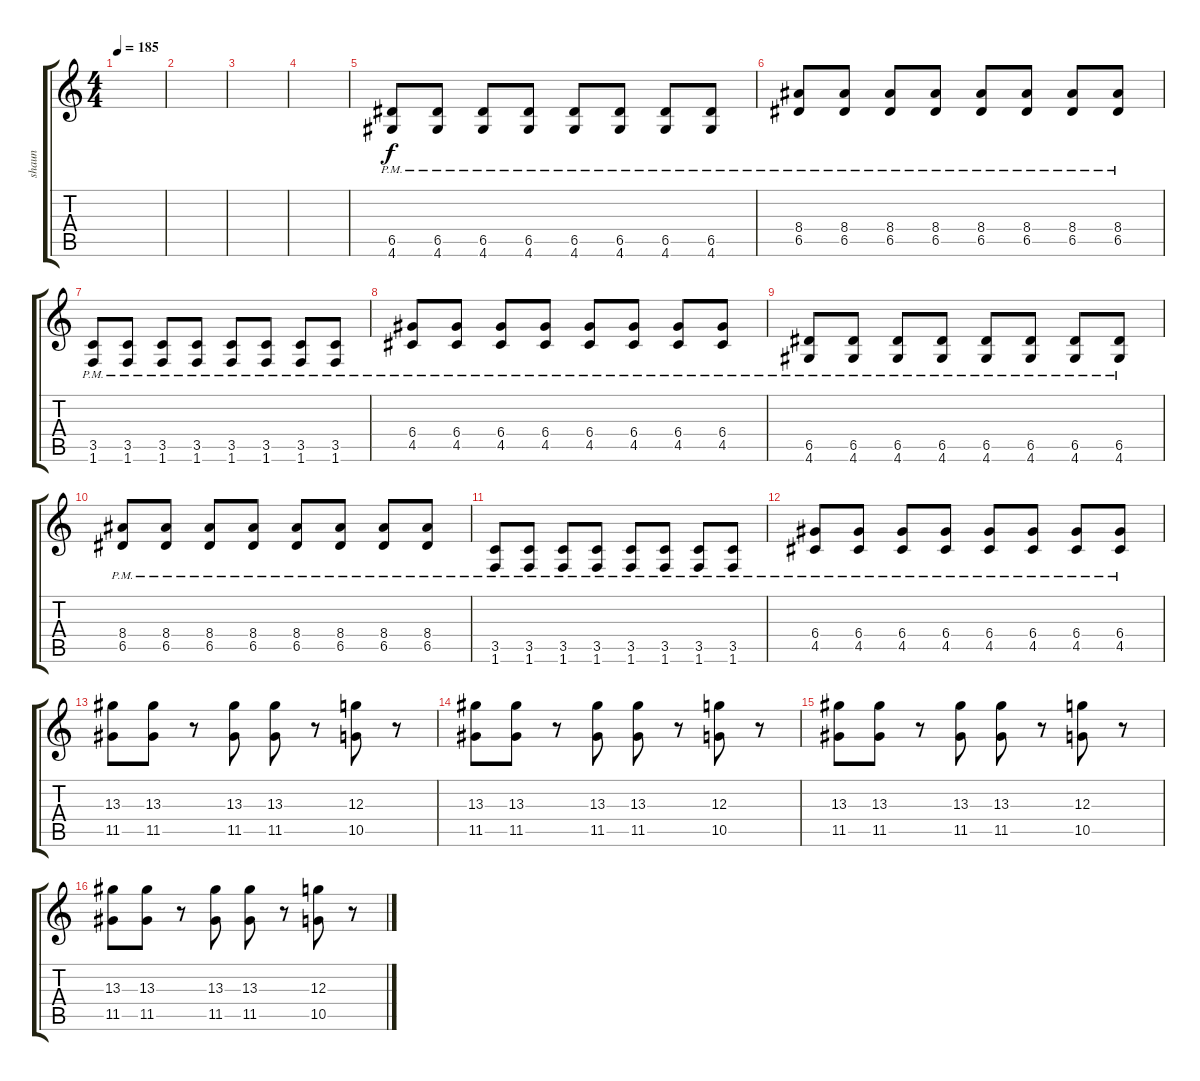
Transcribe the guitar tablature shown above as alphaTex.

\track ("shaun" "shaun") {instrument distortionguitar}
\staff {score tabs}
\tuning (E4 B3 G3 D3 A2 E2) {hide}
\ts (4 4)
\tempo 185
\clef g2
\ks c
|
|
|
|
(6.5{pm} 4.6{pm}).8 (6.5{pm} 4.6{pm}).8 (6.5{pm} 4.6{pm}).8 (6.5{pm} 4.6{pm}).8 (6.5{pm} 4.6{pm}).8 (6.5{pm} 4.6{pm}).8 (6.5{pm} 4.6{pm}).8 (6.5{pm} 4.6{pm}).8 |
(8.4{pm} 6.5{pm}).8 (8.4{pm} 6.5{pm}).8 (8.4{pm} 6.5{pm}).8 (8.4{pm} 6.5{pm}).8 (8.4{pm} 6.5{pm}).8 (8.4{pm} 6.5{pm}).8 (8.4{pm} 6.5{pm}).8 (8.4{pm} 6.5{pm}).8 |
(3.5{pm} 1.6{pm}).8 (3.5{pm} 1.6{pm}).8 (3.5{pm} 1.6{pm}).8 (3.5{pm} 1.6{pm}).8 (3.5{pm} 1.6{pm}).8 (3.5{pm} 1.6{pm}).8 (3.5{pm} 1.6{pm}).8 (3.5{pm} 1.6{pm}).8 |
(6.4{pm} 4.5{pm}).8 (6.4{pm} 4.5{pm}).8 (6.4{pm} 4.5{pm}).8 (6.4{pm} 4.5{pm}).8 (6.4{pm} 4.5{pm}).8 (6.4{pm} 4.5{pm}).8 (6.4{pm} 4.5{pm}).8 (6.4{pm} 4.5{pm}).8 |
(6.5{pm} 4.6{pm}).8 (6.5{pm} 4.6{pm}).8 (6.5{pm} 4.6{pm}).8 (6.5{pm} 4.6{pm}).8 (6.5{pm} 4.6{pm}).8 (6.5{pm} 4.6{pm}).8 (6.5{pm} 4.6{pm}).8 (6.5{pm} 4.6{pm}).8 |
(8.4{pm} 6.5{pm}).8 (8.4{pm} 6.5{pm}).8 (8.4{pm} 6.5{pm}).8 (8.4{pm} 6.5{pm}).8 (8.4{pm} 6.5{pm}).8 (8.4{pm} 6.5{pm}).8 (8.4{pm} 6.5{pm}).8 (8.4{pm} 6.5{pm}).8 |
(3.5{pm} 1.6{pm}).8 (3.5{pm} 1.6{pm}).8 (3.5{pm} 1.6{pm}).8 (3.5{pm} 1.6{pm}).8 (3.5{pm} 1.6{pm}).8 (3.5{pm} 1.6{pm}).8 (3.5{pm} 1.6{pm}).8 (3.5{pm} 1.6{pm}).8 |
(6.4{pm} 4.5{pm}).8 (6.4{pm} 4.5{pm}).8 (6.4{pm} 4.5{pm}).8 (6.4{pm} 4.5{pm}).8 (6.4{pm} 4.5{pm}).8 (6.4{pm} 4.5{pm}).8 (6.4{pm} 4.5{pm}).8 (6.4{pm} 4.5{pm}).8 |
(13.3 11.5).8{volume 9} (13.3 11.5).8 r.8 (13.3 11.5).8 (13.3 11.5).8 r.8 (12.3 10.5).8 r.8 |
(13.3 11.5).8 (13.3 11.5).8 r.8 (13.3 11.5).8 (13.3 11.5).8 r.8 (12.3 10.5).8 r.8 |
(13.3 11.5).8 (13.3 11.5).8 r.8 (13.3 11.5).8 (13.3 11.5).8 r.8 (12.3 10.5).8 r.8 |
(13.3 11.5).8 (13.3 11.5).8 r.8 (13.3 11.5).8 (13.3 11.5).8 r.8 (12.3 10.5).8 r.8
